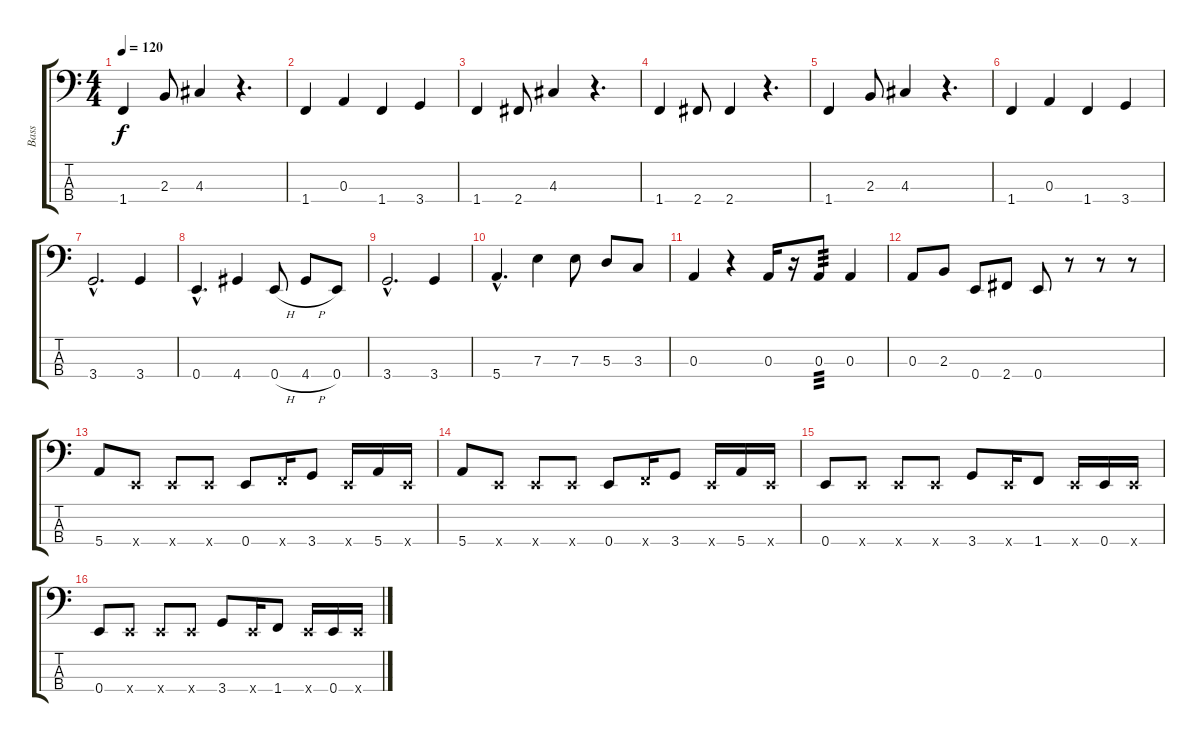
\track ("Bass" "Bass") {instrument electricbasspick}
\staff {score tabs}
\tuning (G2 D2 A1 E1) {hide}
\ts (4 4)
\tempo 120
\clef f4
\ks c
1.4.4{dy f} 2.3.8 4.3.4 r.4{d} |
1.4.4 0.3.4 1.4.4 3.4.4 |
1.4.4 2.4.8 4.3.4 r.4{d} |
1.4.4 2.4.8 2.4.4 r.4{d} |
1.4.4 2.3.8 4.3.4 r.4{d} |
1.4.4 0.3.4 1.4.4 3.4.4 |
3.4{hac}.2{d} 3.4.4 |
0.4{hac}.4{d} 4.4.4 0.4{h}.8 4.4{h}.8 0.4.8 |
3.4{hac}.2{d} 3.4.4 |
5.4{hac}.4{d} 7.3.4 7.3.8 5.3.8 3.3.8 |
0.3.4 r.4 0.3.16 r.16 0.3.8{tp 3} 0.3.4 |
0.3.8 2.3.8 0.4.8 2.4.8 0.4.8 r.8 r.8 r.8 |
5.4.8{instrument slapbass1} 0.4{x}.8 0.4{x}.8 0.4{x}.8 0.4.8 1.4{x}.16 3.4.8 0.4{x}.16 5.4.16 0.4{x}.16 |
5.4.8{instrument slapbass1} 0.4{x}.8 0.4{x}.8 0.4{x}.8 0.4.8 1.4{x}.16 3.4.8 0.4{x}.16 5.4.16 0.4{x}.16 |
0.4.8{instrument slapbass1} 0.4{x}.8 0.4{x}.8 0.4{x}.8 3.4.8 0.4{x}.16 1.4.8 0.4{x}.16 0.4.16 0.4{x}.16 |
0.4.8{instrument slapbass1} 0.4{x}.8 0.4{x}.8 0.4{x}.8 3.4.8 0.4{x}.16 1.4.8 0.4{x}.16 0.4.16 0.4{x}.16
